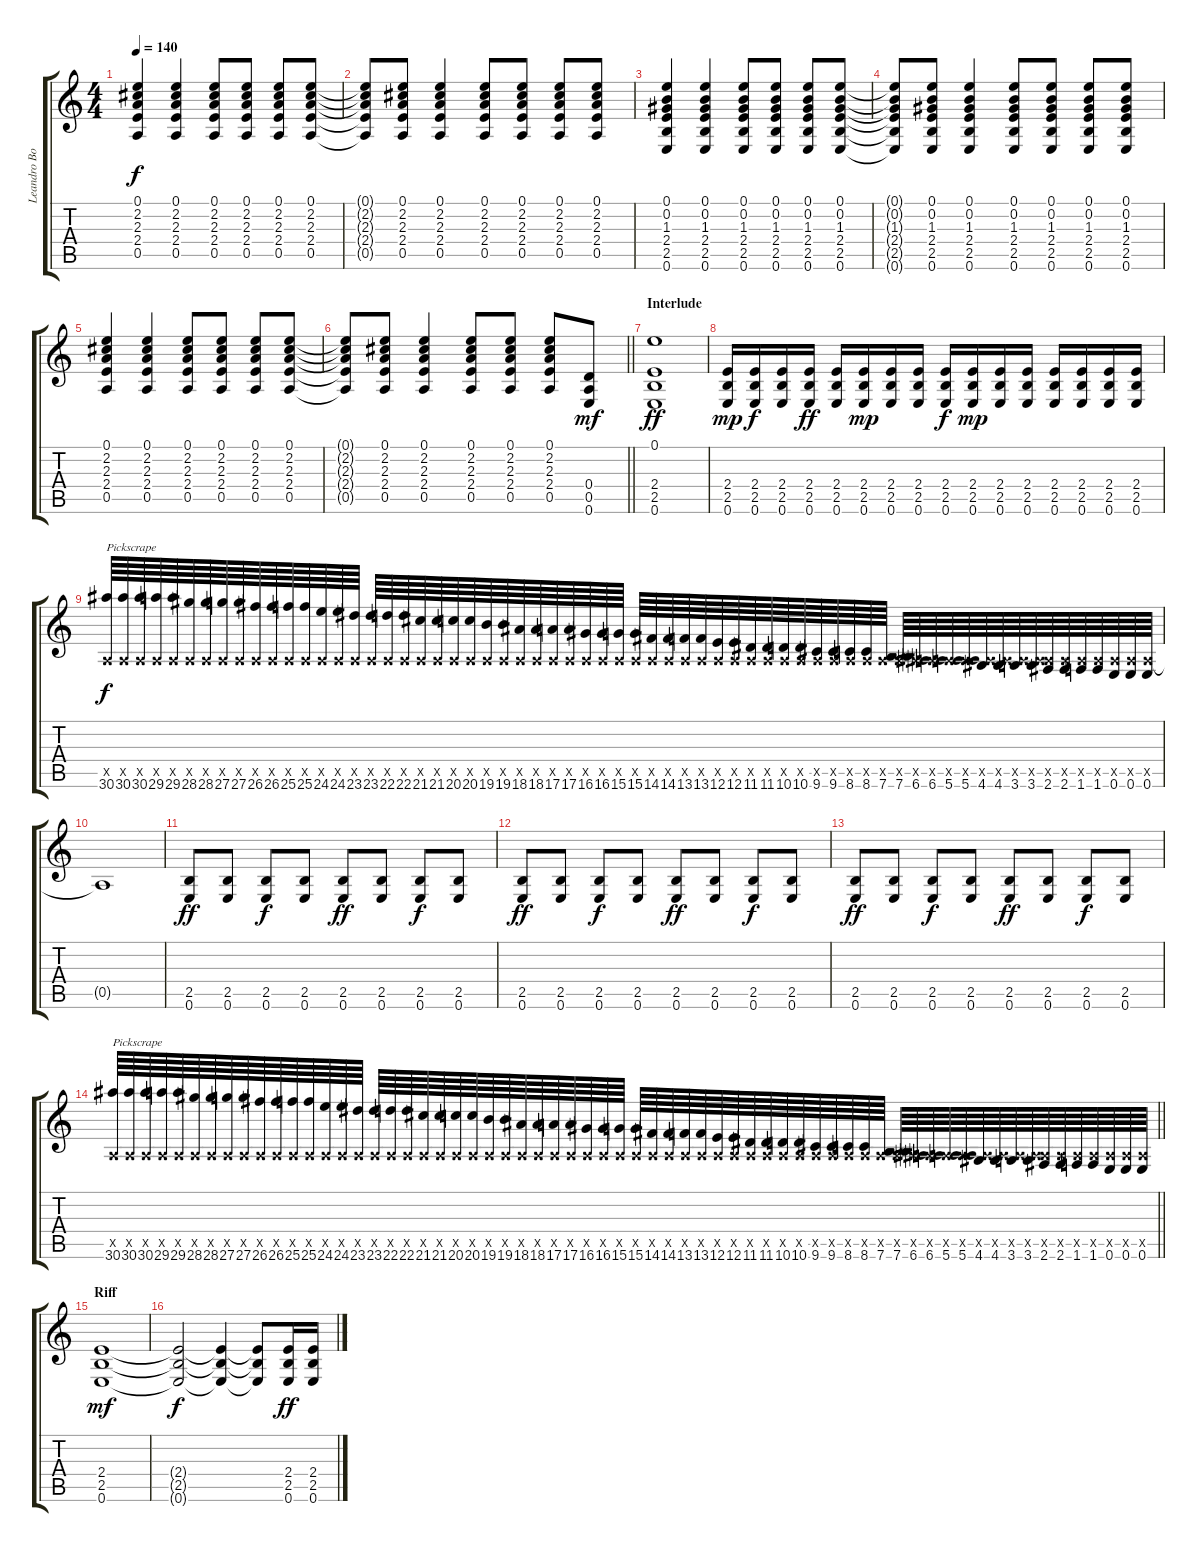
\track ("Leandro Boné" "Leandro Bo") {instrument distortionguitar}
\staff {score tabs}
\tuning (E4 B3 G3 D3 A2 E2) {hide}
\ts (4 4)
\tempo 140
\clef g2
\ks c
(0.1 2.2 2.3 2.4 0.5).4{dy f} (0.1 2.2 2.3 2.4 0.5).4 (0.1 2.2 2.3 2.4 0.5).8 (0.1 2.2 2.3 2.4 0.5).8 (0.1 2.2 2.3 2.4 0.5).8 (0.1 2.2 2.3 2.4 0.5).8 |
(0.1{t} 2.2{t} 2.3{t} 2.4{t} 0.5{t}).8 (0.1 2.2 2.3 2.4 0.5).8 (0.1 2.2 2.3 2.4 0.5).4 (0.1 2.2 2.3 2.4 0.5).8 (0.1 2.2 2.3 2.4 0.5).8 (0.1 2.2 2.3 2.4 0.5).8 (0.1 2.2 2.3 2.4 0.5).8 |
(0.1 0.2 1.3 2.4 2.5 0.6).4 (0.1 0.2 1.3 2.4 2.5 0.6).4 (0.1 0.2 1.3 2.4 2.5 0.6).8 (0.1 0.2 1.3 2.4 2.5 0.6).8 (0.1 0.2 1.3 2.4 2.5 0.6).8 (0.1 0.2 1.3 2.4 2.5 0.6).8 |
(0.1{t} 0.2{t} 1.3{t} 2.4{t} 2.5{t} 0.6{t}).8 (0.1 0.2 1.3 2.4 2.5 0.6).8 (0.1 0.2 1.3 2.4 2.5 0.6).4 (0.1 0.2 1.3 2.4 2.5 0.6).8 (0.1 0.2 1.3 2.4 2.5 0.6).8 (0.1 0.2 1.3 2.4 2.5 0.6).8 (0.1 0.2 1.3 2.4 2.5 0.6).8 |
(0.1 2.2 2.3 2.4 0.5).4 (0.1 2.2 2.3 2.4 0.5).4 (0.1 2.2 2.3 2.4 0.5).8 (0.1 2.2 2.3 2.4 0.5).8 (0.1 2.2 2.3 2.4 0.5).8 (0.1 2.2 2.3 2.4 0.5).8 |
\barLineRight lightlight
(0.1{t} 2.2{t} 2.3{t} 2.4{t} 0.5{t}).8 (0.1 2.2 2.3 2.4 0.5).8 (0.1 2.2 2.3 2.4 0.5).4 (0.1 2.2 2.3 2.4 0.5).8 (0.1 2.2 2.3 2.4 0.5).8 (0.1 2.2 2.3 2.4 0.5).8 (0.4 0.5 0.6).8{dy mf} |
\section ("" "Interlude")
(0.1 2.4 2.5 0.6).1{dy ff} |
(2.4 2.5 0.6).16{dy mp} (2.4 2.5 0.6).16{dy f} (2.4 2.5 0.6).16 (2.4 2.5 0.6).16{dy ff} (2.4 2.5 0.6).16 (2.4 2.5 0.6).16{dy mp} (2.4 2.5 0.6).16 (2.4 2.5 0.6).16 (2.4 2.5 0.6).16{dy f} (2.4 2.5 0.6).16{dy mp} (2.4 2.5 0.6).16 (2.4 2.5 0.6).16 (2.4 2.5 0.6).16 (2.4 2.5 0.6).16 (2.4 2.5 0.6).16 (2.4 2.5 0.6).16 |
(0.5{x} 30.6).64{txt "Pickscrape" dy f} (0.5{x} 30.6).64 (0.5{x} 30.6).64 (0.5{x} 29.6).64 (0.5{x} 29.6).64 (0.5{x} 28.6).64 (0.5{x} 28.6).64 (0.5{x} 27.6).64 (0.5{x} 27.6).64 (0.5{x} 26.6).64 (0.5{x} 26.6).64 (0.5{x} 25.6).64 (0.5{x} 25.6).64 (0.5{x} 24.6).64 (0.5{x} 24.6).64 (0.5{x} 23.6).64 (0.5{x} 23.6).64 (0.5{x} 22.6).64 (0.5{x} 22.6).64 (0.5{x} 21.6).64 (0.5{x} 21.6).64 (0.5{x} 20.6).64 (0.5{x} 20.6).64 (0.5{x} 19.6).64 (0.5{x} 19.6).64 (0.5{x} 18.6).64 (0.5{x} 18.6).64 (0.5{x} 17.6).64 (0.5{x} 17.6).64 (0.5{x} 16.6).64 (0.5{x} 16.6).64 (0.5{x} 15.6).64 (0.5{x} 15.6).64 (0.5{x} 14.6).64 (0.5{x} 14.6).64 (0.5{x} 13.6).64 (0.5{x} 13.6).64 (0.5{x} 12.6).64 (0.5{x} 12.6).64 (0.5{x} 11.6).64 (0.5{x} 11.6).64 (0.5{x} 10.6).64 (0.5{x} 10.6).64 (0.5{x} 9.6).64 (0.5{x} 9.6).64 (0.5{x} 8.6).64 (0.5{x} 8.6).64 (0.5{x} 7.6).64 (0.5{x} 7.6).64 (0.5{x} 6.6).64 (0.5{x} 6.6).64 (0.5{x} 5.6).64 (0.5{x} 5.6).64 (0.5{x} 4.6).64 (0.5{x} 4.6).64 (0.5{x} 3.6).64 (0.5{x} 3.6).64 (0.5{x} 2.6).64 (0.5{x} 2.6).64 (0.5{x} 1.6).64 (0.5{x} 1.6).64 (0.5{x} 0.6).64 (0.5{x} 0.6).64 (0.5{x} 0.6).64 |
0.5{t}.1 |
(2.5 0.6).8{dy ff} (2.5 0.6).8 (2.5 0.6).8{dy f} (2.5 0.6).8 (2.5 0.6).8{dy ff} (2.5 0.6).8 (2.5 0.6).8{dy f} (2.5 0.6).8 |
(2.5 0.6).8{dy ff} (2.5 0.6).8 (2.5 0.6).8{dy f} (2.5 0.6).8 (2.5 0.6).8{dy ff} (2.5 0.6).8 (2.5 0.6).8{dy f} (2.5 0.6).8 |
(2.5 0.6).8{dy ff} (2.5 0.6).8 (2.5 0.6).8{dy f} (2.5 0.6).8 (2.5 0.6).8{dy ff} (2.5 0.6).8 (2.5 0.6).8{dy f} (2.5 0.6).8 |
\barLineRight lightlight
(0.5{x} 30.6).64{txt "Pickscrape"} (0.5{x} 30.6).64 (0.5{x} 30.6).64 (0.5{x} 29.6).64 (0.5{x} 29.6).64 (0.5{x} 28.6).64 (0.5{x} 28.6).64 (0.5{x} 27.6).64 (0.5{x} 27.6).64 (0.5{x} 26.6).64 (0.5{x} 26.6).64 (0.5{x} 25.6).64 (0.5{x} 25.6).64 (0.5{x} 24.6).64 (0.5{x} 24.6).64 (0.5{x} 23.6).64 (0.5{x} 23.6).64 (0.5{x} 22.6).64 (0.5{x} 22.6).64 (0.5{x} 21.6).64 (0.5{x} 21.6).64 (0.5{x} 20.6).64 (0.5{x} 20.6).64 (0.5{x} 19.6).64 (0.5{x} 19.6).64 (0.5{x} 18.6).64 (0.5{x} 18.6).64 (0.5{x} 17.6).64 (0.5{x} 17.6).64 (0.5{x} 16.6).64 (0.5{x} 16.6).64 (0.5{x} 15.6).64 (0.5{x} 15.6).64 (0.5{x} 14.6).64 (0.5{x} 14.6).64 (0.5{x} 13.6).64 (0.5{x} 13.6).64 (0.5{x} 12.6).64 (0.5{x} 12.6).64 (0.5{x} 11.6).64 (0.5{x} 11.6).64 (0.5{x} 10.6).64 (0.5{x} 10.6).64 (0.5{x} 9.6).64 (0.5{x} 9.6).64 (0.5{x} 8.6).64 (0.5{x} 8.6).64 (0.5{x} 7.6).64 (0.5{x} 7.6).64 (0.5{x} 6.6).64 (0.5{x} 6.6).64 (0.5{x} 5.6).64 (0.5{x} 5.6).64 (0.5{x} 4.6).64 (0.5{x} 4.6).64 (0.5{x} 3.6).64 (0.5{x} 3.6).64 (0.5{x} 2.6).64 (0.5{x} 2.6).64 (0.5{x} 1.6).64 (0.5{x} 1.6).64 (0.5{x} 0.6).64 (0.5{x} 0.6).64 (0.5{x} 0.6).64 |
\section ("" "Riff")
(2.4 2.5 0.6).1{dy mf} |
(2.4{t} 2.5{t} 0.6{t}).2{dy f} (2.4{t} 2.5{t} 0.6{t}).4 (2.4{t} 2.5{t} 0.6{t}).8 (2.4 2.5 0.6).16{dy ff} (2.4 2.5 0.6).16
